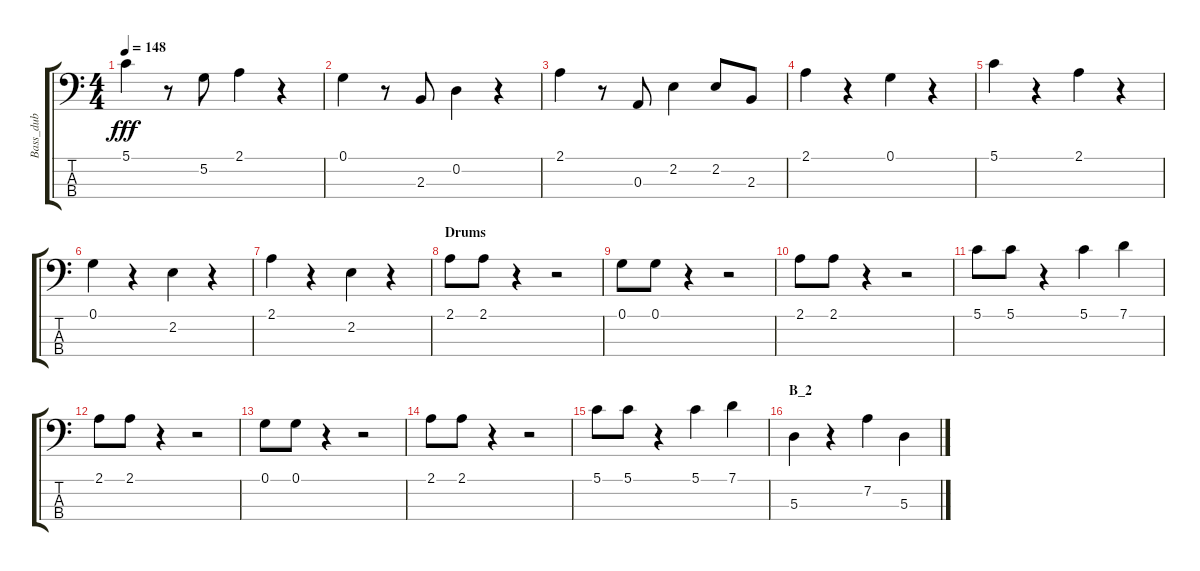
\track ("Bass_dub" "Bass_dub") {instrument acousticbass}
\staff {score tabs}
\tuning (G2 D2 A1 E1) {hide}
\ts (4 4)
\tempo 148
\clef f4
\ks c
5.1.4{dy fff} r.8 5.2.8 2.1.4 r.4 |
0.1.4 r.8 2.3.8 0.2.4 r.4 |
2.1.4 r.8 0.3.8 2.2.4 2.2.8 2.3.8 |
2.1.4 r.4 0.1.4 r.4 |
5.1.4 r.4 2.1.4 r.4 |
0.1.4 r.4 2.2.4 r.4 |
2.1.4 r.4 2.2.4 r.4 |
\section ("" "Drums")
2.1.8 2.1.8 r.4 r.2 |
0.1.8 0.1.8 r.4 r.2 |
2.1.8 2.1.8 r.4 r.2 |
5.1.8 5.1.8 r.4 5.1.4 7.1.4 |
2.1.8 2.1.8 r.4 r.2 |
0.1.8 0.1.8 r.4 r.2 |
2.1.8 2.1.8 r.4 r.2 |
5.1.8 5.1.8 r.4 5.1.4 7.1.4 |
\section ("" "B_2")
5.3.4 r.4 7.2.4 5.3.4
